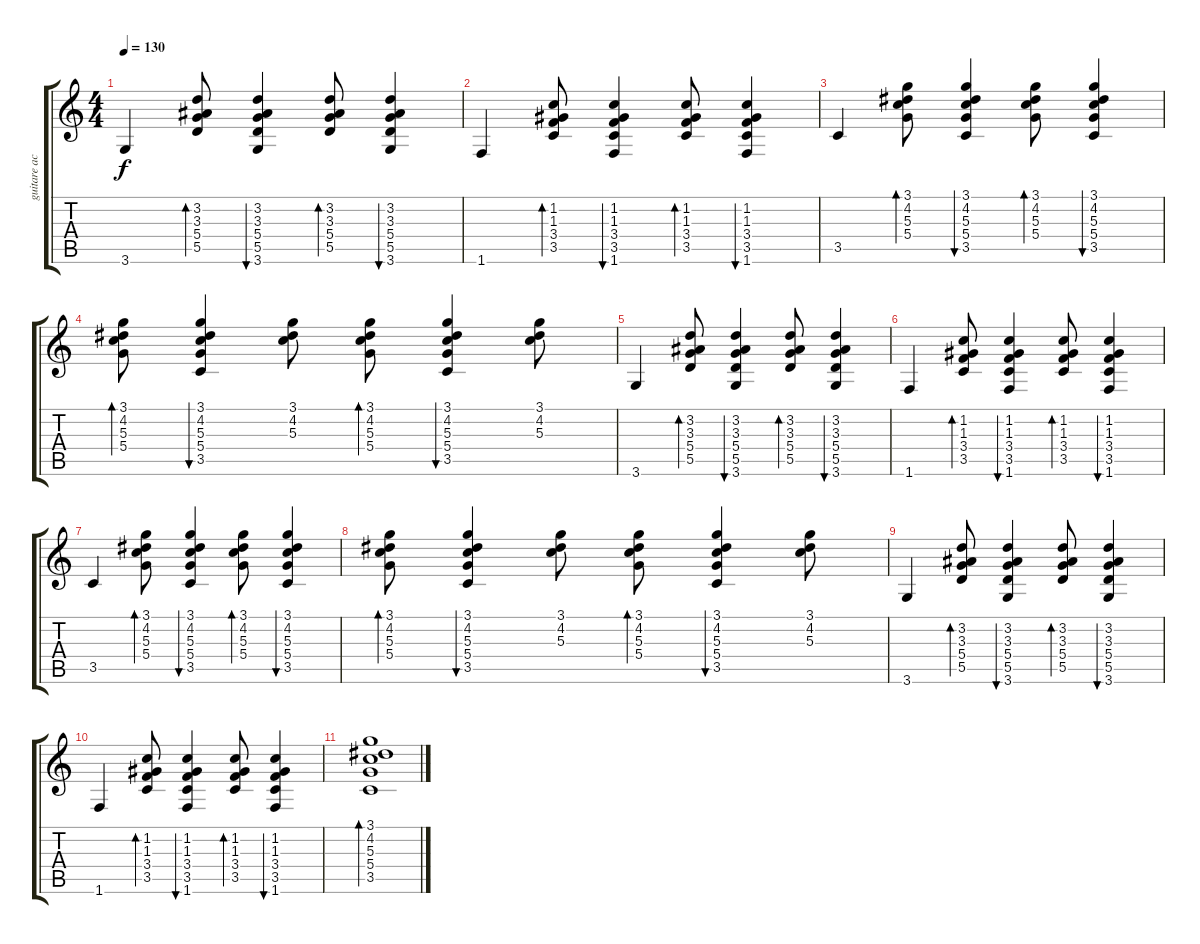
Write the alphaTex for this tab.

\track ("guitare acoustique" "guitare ac") {instrument acousticguitarsteel}
\staff {score tabs}
\tuning (E4 B3 G3 D3 A2 E2) {hide}
\ts (4 4)
\tempo 130
\clef g2
\ks c
3.6.4{dy f} (3.2 3.3 5.4 5.5).8{bd 60} (3.2 3.3 5.4 5.5 3.6).4{bu 60} (3.2 3.3 5.4 5.5).8{bd 60} (3.2 3.3 5.4 5.5 3.6).4{bu 60} |
1.6.4 (1.2 1.3 3.4 3.5).8{bd 60} (1.2 1.3 3.4 3.5 1.6).4{bu 60} (1.2 1.3 3.4 3.5).8{bd 60} (1.2 1.3 3.4 3.5 1.6).4{bu 60} |
3.5.4 (3.1 4.2 5.3 5.4).8{bd 60} (3.1 4.2 5.3 5.4 3.5).4{bu 60} (3.1 4.2 5.3 5.4).8{bd 60} (3.1 4.2 5.3 5.4 3.5).4{bu 60} |
(3.1 4.2 5.3 5.4).8{bd 60} (3.1 4.2 5.3 5.4 3.5).4{bu 60} (3.1 4.2 5.3).8 (3.1 4.2 5.3 5.4).8{bd 60} (3.1 4.2 5.3 5.4 3.5).4{bu 60} (3.1 4.2 5.3).8 |
3.6.4 (3.2 3.3 5.4 5.5).8{bd 60} (3.2 3.3 5.4 5.5 3.6).4{bu 60} (3.2 3.3 5.4 5.5).8{bd 60} (3.2 3.3 5.4 5.5 3.6).4{bu 60} |
1.6.4 (1.2 1.3 3.4 3.5).8{bd 60} (1.2 1.3 3.4 3.5 1.6).4{bu 60} (1.2 1.3 3.4 3.5).8{bd 60} (1.2 1.3 3.4 3.5 1.6).4{bu 60} |
3.5.4 (3.1 4.2 5.3 5.4).8{bd 60} (3.1 4.2 5.3 5.4 3.5).4{bu 60} (3.1 4.2 5.3 5.4).8{bd 60} (3.1 4.2 5.3 5.4 3.5).4{bu 60} |
(3.1 4.2 5.3 5.4).8{bd 60} (3.1 4.2 5.3 5.4 3.5).4{bu 60} (3.1 4.2 5.3).8 (3.1 4.2 5.3 5.4).8{bd 60} (3.1 4.2 5.3 5.4 3.5).4{bu 60} (3.1 4.2 5.3).8 |
3.6.4 (3.2 3.3 5.4 5.5).8{bd 60} (3.2 3.3 5.4 5.5 3.6).4{bu 60} (3.2 3.3 5.4 5.5).8{bd 60} (3.2 3.3 5.4 5.5 3.6).4{bu 60} |
1.6.4 (1.2 1.3 3.4 3.5).8{bd 60} (1.2 1.3 3.4 3.5 1.6).4{bu 60} (1.2 1.3 3.4 3.5).8{bd 60} (1.2 1.3 3.4 3.5 1.6).4{bu 60} |
(3.1 4.2 5.3 5.4 3.5).1{bd 120}
